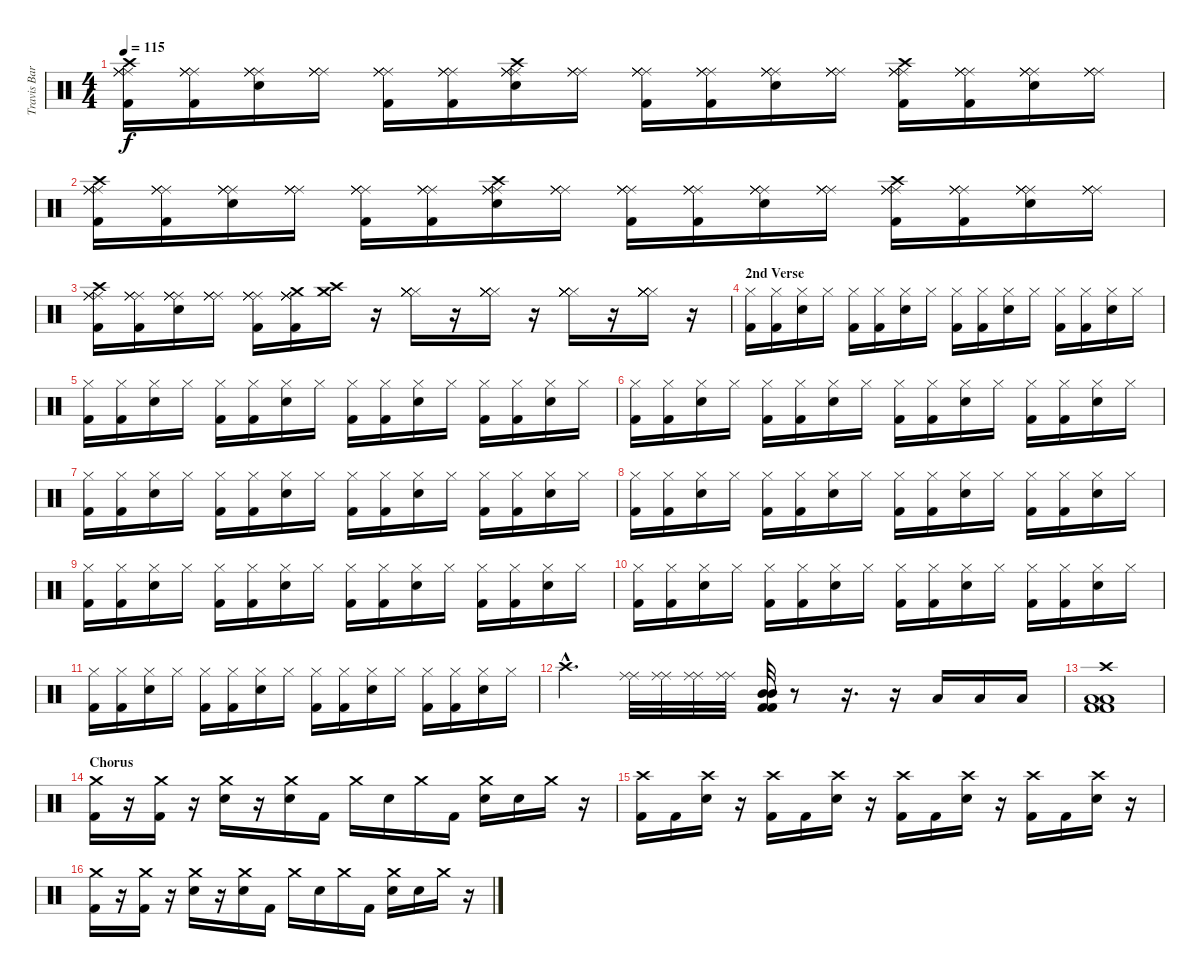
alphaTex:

\track ("Travis Barker (Drums)" "Travis Bar") {instrument percussion}
\staff {score}
\articulation defaults
\ts (4 4)
\tempo 115
\clef neutral
\ks c
("Ride (middle)" "Crash high (hit)" "Kick (hit) 2" "Ride (middle)" "Ride (middle)" "Ride (middle)").16{dy f} ("Ride (middle)" "Kick (hit) 2" "Ride (middle)" "Ride (middle)" "Ride (middle)").16 ("Ride (middle)" "Snare (hit) 2" "Ride (middle)" "Ride (middle)" "Ride (middle)").16 ("Ride (middle)" "Ride (middle)" "Ride (middle)" "Ride (middle)").16 ("Ride (middle)" "Kick (hit) 2" "Ride (middle)" "Ride (middle)" "Ride (middle)").16 ("Ride (middle)" "Kick (hit) 2" "Ride (middle)" "Ride (middle)" "Ride (middle)").16 ("Ride (middle)" "Crash high (hit)" "Snare (hit) 2" "Ride (middle)" "Ride (middle)" "Ride (middle)").16 ("Ride (middle)" "Ride (middle)" "Ride (middle)" "Ride (middle)").16 ("Ride (middle)" "Kick (hit) 2" "Ride (middle)" "Ride (middle)" "Ride (middle)").16 ("Ride (middle)" "Kick (hit) 2" "Ride (middle)" "Ride (middle)" "Ride (middle)").16 ("Ride (middle)" "Snare (hit) 2" "Ride (middle)" "Ride (middle)" "Ride (middle)").16 ("Ride (middle)" "Ride (middle)" "Ride (middle)" "Ride (middle)").16 ("Ride (middle)" "Crash high (hit)" "Kick (hit) 2" "Ride (middle)" "Ride (middle)" "Ride (middle)").16 ("Ride (middle)" "Kick (hit) 2" "Ride (middle)" "Ride (middle)" "Ride (middle)").16 ("Ride (middle)" "Snare (hit) 2" "Ride (middle)" "Ride (middle)" "Ride (middle)").16 ("Ride (middle)" "Ride (middle)" "Ride (middle)" "Ride (middle)").16 |
("Ride (middle)" "Crash high (hit)" "Kick (hit) 2" "Ride (middle)" "Ride (middle)" "Ride (middle)").16 ("Ride (middle)" "Kick (hit) 2" "Ride (middle)" "Ride (middle)" "Ride (middle)").16 ("Ride (middle)" "Snare (hit) 2" "Ride (middle)" "Ride (middle)" "Ride (middle)").16 ("Ride (middle)" "Ride (middle)" "Ride (middle)" "Ride (middle)").16 ("Ride (middle)" "Kick (hit) 2" "Ride (middle)" "Ride (middle)" "Ride (middle)").16 ("Ride (middle)" "Kick (hit) 2" "Ride (middle)" "Ride (middle)" "Ride (middle)").16 ("Ride (middle)" "Crash high (hit)" "Snare (hit) 2" "Ride (middle)" "Ride (middle)" "Ride (middle)").16 ("Ride (middle)" "Ride (middle)" "Ride (middle)" "Ride (middle)").16 ("Ride (middle)" "Kick (hit) 2" "Ride (middle)" "Ride (middle)" "Ride (middle)").16 ("Ride (middle)" "Kick (hit) 2" "Ride (middle)" "Ride (middle)" "Ride (middle)").16 ("Ride (middle)" "Snare (hit) 2" "Ride (middle)" "Ride (middle)" "Ride (middle)").16 ("Ride (middle)" "Ride (middle)" "Ride (middle)" "Ride (middle)").16 ("Ride (middle)" "Crash high (hit)" "Kick (hit) 2" "Ride (middle)" "Ride (middle)" "Ride (middle)").16 ("Ride (middle)" "Kick (hit) 2" "Ride (middle)" "Ride (middle)" "Ride (middle)").16 ("Ride (middle)" "Snare (hit) 2" "Ride (middle)" "Ride (middle)" "Ride (middle)").16 ("Ride (middle)" "Ride (middle)" "Ride (middle)" "Ride (middle)").16 |
("Ride (middle)" "Crash high (hit)" "Kick (hit) 2" "Ride (middle)" "Ride (middle)" "Ride (middle)").16 ("Ride (middle)" "Kick (hit) 2" "Ride (middle)" "Ride (middle)" "Ride (middle)").16 ("Ride (middle)" "Snare (hit) 2" "Ride (middle)" "Ride (middle)" "Ride (middle)").16 ("Ride (middle)" "Ride (middle)" "Ride (middle)" "Ride (middle)").16 ("Ride (middle)" "Kick (hit) 2" "Ride (middle)" "Ride (middle)" "Ride (middle)").16 ("Ride (middle)" "Crash medium (hit)" "Kick (hit) 2" "Ride (middle)" "Ride (middle)" "Ride (middle)").16 ("Crash medium (hit)" "Crash high (hit)").16 r.16 ("Hi-Hat (closed)" "Hi-Hat (closed)" "Hi-Hat (closed)" "Hi-Hat (closed)" "Hi-Hat (closed)" "Hi-Hat (closed)").16 r.16 ("Hi-Hat (closed)" "Hi-Hat (closed)" "Hi-Hat (closed)" "Hi-Hat (closed)" "Hi-Hat (closed)" "Hi-Hat (closed)").16 r.16 ("Hi-Hat (closed)" "Hi-Hat (closed)" "Hi-Hat (closed)" "Hi-Hat (closed)" "Hi-Hat (closed)" "Hi-Hat (closed)").16 r.16 ("Hi-Hat (closed)" "Hi-Hat (closed)" "Hi-Hat (closed)" "Hi-Hat (closed)" "Hi-Hat (closed)" "Hi-Hat (closed)").16 r.16 |
\section ("" "2nd Verse")
("Hi-Hat (closed)" "Kick (hit) 2").16 ("Hi-Hat (closed)" "Kick (hit) 2").16 ("Hi-Hat (closed)" "Snare (hit) 2").16 "Hi-Hat (closed)".16 ("Hi-Hat (closed)" "Kick (hit) 2").16 ("Hi-Hat (closed)" "Kick (hit) 2").16 ("Hi-Hat (closed)" "Snare (hit) 2").16 "Hi-Hat (closed)".16 ("Hi-Hat (closed)" "Kick (hit) 2").16 ("Hi-Hat (closed)" "Kick (hit) 2").16 ("Hi-Hat (closed)" "Snare (hit) 2").16 "Hi-Hat (closed)".16 ("Hi-Hat (closed)" "Kick (hit) 2").16 ("Hi-Hat (closed)" "Kick (hit) 2").16 ("Hi-Hat (closed)" "Snare (hit) 2").16 "Hi-Hat (closed)".16 |
("Hi-Hat (closed)" "Kick (hit) 2").16 ("Hi-Hat (closed)" "Kick (hit) 2").16 ("Hi-Hat (closed)" "Snare (hit) 2").16 "Hi-Hat (closed)".16 ("Hi-Hat (closed)" "Kick (hit) 2").16 ("Hi-Hat (closed)" "Kick (hit) 2").16 ("Hi-Hat (closed)" "Snare (hit) 2").16 "Hi-Hat (closed)".16 ("Hi-Hat (closed)" "Kick (hit) 2").16 ("Hi-Hat (closed)" "Kick (hit) 2").16 ("Hi-Hat (closed)" "Snare (hit) 2").16 "Hi-Hat (closed)".16 ("Hi-Hat (closed)" "Kick (hit) 2").16 ("Hi-Hat (closed)" "Kick (hit) 2").16 ("Hi-Hat (closed)" "Snare (hit) 2").16 "Hi-Hat (closed)".16 |
("Hi-Hat (closed)" "Kick (hit) 2").16 ("Hi-Hat (closed)" "Kick (hit) 2").16 ("Hi-Hat (closed)" "Snare (hit) 2").16 "Hi-Hat (closed)".16 ("Hi-Hat (closed)" "Kick (hit) 2").16 ("Hi-Hat (closed)" "Kick (hit) 2").16 ("Hi-Hat (closed)" "Snare (hit) 2").16 "Hi-Hat (closed)".16 ("Hi-Hat (closed)" "Kick (hit) 2").16 ("Hi-Hat (closed)" "Kick (hit) 2").16 ("Hi-Hat (closed)" "Snare (hit) 2").16 "Hi-Hat (closed)".16 ("Hi-Hat (closed)" "Kick (hit) 2").16 ("Hi-Hat (closed)" "Kick (hit) 2").16 ("Hi-Hat (closed)" "Snare (hit) 2").16 "Hi-Hat (closed)".16 |
("Hi-Hat (closed)" "Kick (hit) 2").16 ("Hi-Hat (closed)" "Kick (hit) 2").16 ("Hi-Hat (closed)" "Snare (hit) 2").16 "Hi-Hat (closed)".16 ("Hi-Hat (closed)" "Kick (hit) 2").16 ("Hi-Hat (closed)" "Kick (hit) 2").16 ("Hi-Hat (closed)" "Snare (hit) 2").16 "Hi-Hat (closed)".16 ("Hi-Hat (closed)" "Kick (hit) 2").16 ("Hi-Hat (closed)" "Kick (hit) 2").16 ("Hi-Hat (closed)" "Snare (hit) 2").16 "Hi-Hat (closed)".16 ("Hi-Hat (closed)" "Kick (hit) 2").16 ("Hi-Hat (closed)" "Kick (hit) 2").16 ("Hi-Hat (closed)" "Snare (hit) 2").16 "Hi-Hat (closed)".16 |
("Hi-Hat (closed)" "Kick (hit) 2").16 ("Hi-Hat (closed)" "Kick (hit) 2").16 ("Hi-Hat (closed)" "Snare (hit) 2").16 "Hi-Hat (closed)".16 ("Hi-Hat (closed)" "Kick (hit) 2").16 ("Hi-Hat (closed)" "Kick (hit) 2").16 ("Hi-Hat (closed)" "Snare (hit) 2").16 "Hi-Hat (closed)".16 ("Hi-Hat (closed)" "Kick (hit) 2").16 ("Hi-Hat (closed)" "Kick (hit) 2").16 ("Hi-Hat (closed)" "Snare (hit) 2").16 "Hi-Hat (closed)".16 ("Hi-Hat (closed)" "Kick (hit) 2").16 ("Hi-Hat (closed)" "Kick (hit) 2").16 ("Hi-Hat (closed)" "Snare (hit) 2").16 "Hi-Hat (closed)".16 |
("Hi-Hat (closed)" "Kick (hit) 2").16 ("Hi-Hat (closed)" "Kick (hit) 2").16 ("Hi-Hat (closed)" "Snare (hit) 2").16 "Hi-Hat (closed)".16 ("Hi-Hat (closed)" "Kick (hit) 2").16 ("Hi-Hat (closed)" "Kick (hit) 2").16 ("Hi-Hat (closed)" "Snare (hit) 2").16 "Hi-Hat (closed)".16 ("Hi-Hat (closed)" "Kick (hit) 2").16 ("Hi-Hat (closed)" "Kick (hit) 2").16 ("Hi-Hat (closed)" "Snare (hit) 2").16 "Hi-Hat (closed)".16 ("Hi-Hat (closed)" "Kick (hit) 2").16 ("Hi-Hat (closed)" "Kick (hit) 2").16 ("Hi-Hat (closed)" "Snare (hit) 2").16 "Hi-Hat (closed)".16 |
("Hi-Hat (closed)" "Kick (hit) 2").16 ("Hi-Hat (closed)" "Kick (hit) 2").16 ("Hi-Hat (closed)" "Snare (hit) 2").16 "Hi-Hat (closed)".16 ("Hi-Hat (closed)" "Kick (hit) 2").16 ("Hi-Hat (closed)" "Kick (hit) 2").16 ("Hi-Hat (closed)" "Snare (hit) 2").16 "Hi-Hat (closed)".16 ("Hi-Hat (closed)" "Kick (hit) 2").16 ("Hi-Hat (closed)" "Kick (hit) 2").16 ("Hi-Hat (closed)" "Snare (hit) 2").16 "Hi-Hat (closed)".16 ("Hi-Hat (closed)" "Kick (hit) 2").16 ("Hi-Hat (closed)" "Kick (hit) 2").16 ("Hi-Hat (closed)" "Snare (hit) 2").16 "Hi-Hat (closed)".16 |
("Hi-Hat (closed)" "Kick (hit) 2").16 ("Hi-Hat (closed)" "Kick (hit) 2").16 ("Hi-Hat (closed)" "Snare (hit) 2").16 "Hi-Hat (closed)".16 ("Hi-Hat (closed)" "Kick (hit) 2").16 ("Hi-Hat (closed)" "Kick (hit) 2").16 ("Hi-Hat (closed)" "Snare (hit) 2").16 "Hi-Hat (closed)".16 ("Hi-Hat (closed)" "Kick (hit) 2").16 ("Hi-Hat (closed)" "Kick (hit) 2").16 ("Hi-Hat (closed)" "Snare (hit) 2").16 "Hi-Hat (closed)".16 ("Hi-Hat (closed)" "Kick (hit) 2").16 ("Hi-Hat (closed)" "Kick (hit) 2").16 ("Hi-Hat (closed)" "Snare (hit) 2").16 "Hi-Hat (closed)".16 |
"Crash high (hit)"{hac}.4{d} ("Ride (middle)" "Ride (middle)").32 ("Ride (middle)" "Ride (middle)").32 ("Ride (middle)" "Ride (middle)").32 ("Ride (middle)" "Ride (middle)").32 ("Mid Tom (hit)" "Mid Tom (hit)" "Kick (hit) 2" "Kick (hit) 2").32 r.8 r.16{d} r.16 "Low Floor Tom (hit)".16 "Low Floor Tom (hit)".16 "Low Floor Tom (hit)".16 |
("Kick (hit) 2" "Kick (hit) 2" "Low Floor Tom (hit)" "Low Floor Tom (hit)" "Crash high (hit)").1 |
\section ("" "Chorus")
("Crash medium (hit)" "Kick (hit) 2").16 r.16 ("Crash medium (hit)" "Kick (hit) 2").16 r.16 ("Crash medium (hit)" "Snare (hit) 2").16 r.16 ("Crash medium (hit)" "Snare (hit) 2").16 "Kick (hit) 2".16 "Crash medium (hit)".16 "Snare (hit) 2".16 "Crash medium (hit)".16 "Kick (hit) 2".16 ("Crash medium (hit)" "Snare (hit) 2").16 "Snare (hit) 2".16 "Crash medium (hit)".16 r.16 |
("Crash high (hit)" "Kick (hit) 2").16 "Kick (hit) 2".16 ("Crash high (hit)" "Snare (hit) 2").16 r.16 ("Crash high (hit)" "Kick (hit) 2").16 "Kick (hit) 2".16 ("Crash high (hit)" "Snare (hit) 2").16 r.16 ("Crash high (hit)" "Kick (hit) 2").16 "Kick (hit) 2".16 ("Crash high (hit)" "Snare (hit) 2").16 r.16 ("Crash high (hit)" "Kick (hit) 2").16 "Kick (hit) 2".16 ("Crash high (hit)" "Snare (hit) 2").16 r.16 |
("Crash medium (hit)" "Kick (hit) 2").16 r.16 ("Crash medium (hit)" "Kick (hit) 2").16 r.16 ("Crash medium (hit)" "Snare (hit) 2").16 r.16 ("Crash medium (hit)" "Snare (hit) 2").16 "Kick (hit) 2".16 "Crash medium (hit)".16 "Snare (hit) 2".16 "Crash medium (hit)".16 "Kick (hit) 2".16 ("Crash medium (hit)" "Snare (hit) 2").16 "Snare (hit) 2".16 "Crash medium (hit)".16 r.16
